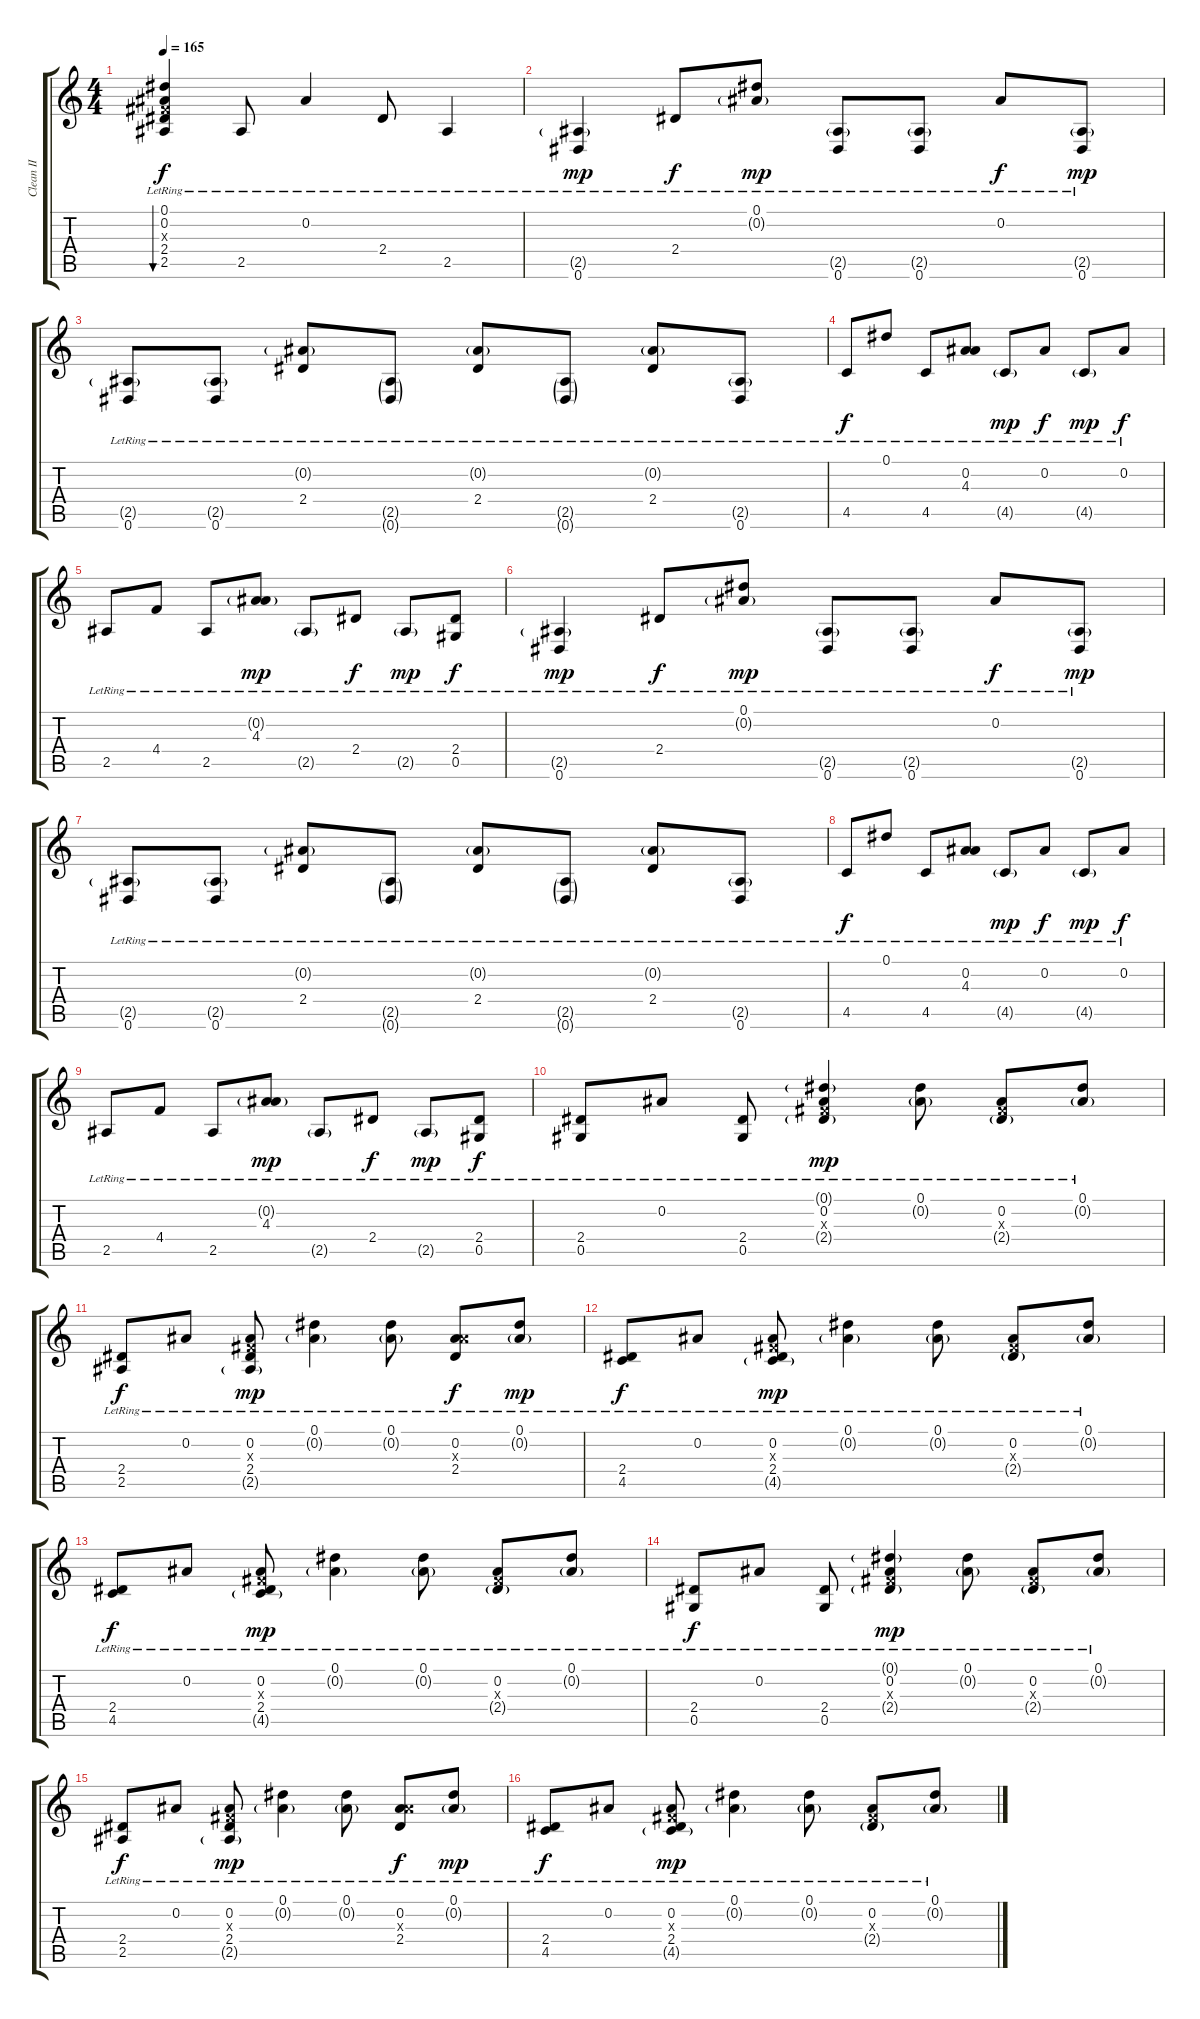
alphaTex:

\track ("Clean II" "Clean II") {instrument electricguitarclean}
\staff {score tabs}
\tuning (Eb4 Bb3 Gb3 Db3 Ab2 Eb2) {hide}
\ts (4 4)
\tempo 165
\clef g2
\ks c
(0.1{lr} 0.2{lr} 0.3{x} 2.4{lr} 2.5{lr}).4{bu 240 dy f} 2.5{lr}.8 0.2{lr}.4 2.4{lr}.8 2.5{lr}.4 |
(2.5{g} 0.6{lr}).4{dy mp} 2.4{lr}.8{dy f} (0.1{lr} 0.2{g}).8{dy mp} (2.5{g} 0.6{lr}).8 (2.5{g} 0.6{lr}).8 0.2{lr}.8{dy f} (2.5{g} 0.6{lr}).8{dy mp} |
(2.5{g} 0.6{lr}).8 (2.5{g} 0.6{lr}).8 (0.2{g lr} 2.4{lr}).8 (2.5{g} 0.6{g lr}).8 (0.2{g lr} 2.4{lr}).8 (2.5{g} 0.6{g lr}).8 (0.2{g lr} 2.4{lr}).8 (2.5{g lr} 0.6{lr}).8 |
4.5{lr}.8{dy f} 0.1{lr}.8 4.5{lr}.8 (0.2{lr} 4.3{lr}).8 4.5{g lr}.8{dy mp} 0.2{lr}.8{dy f} 4.5{g lr}.8{dy mp} 0.2{lr}.8{dy f} |
2.5{lr}.8 4.4{lr}.8 2.5{lr}.8 (0.2{g lr} 4.3{lr}).8{dy mp} 2.5{g lr}.8 2.4{lr}.8{dy f} 2.5{g lr}.8{dy mp} (2.4{lr} 0.5{lr}).8{dy f} |
(2.5{g} 0.6{lr}).4{dy mp} 2.4{lr}.8{dy f} (0.1{lr} 0.2{g}).8{dy mp} (2.5{g} 0.6{lr}).8 (2.5{g} 0.6{lr}).8 0.2{lr}.8{dy f} (2.5{g} 0.6{lr}).8{dy mp} |
(2.5{g} 0.6{lr}).8 (2.5{g} 0.6{lr}).8 (0.2{g lr} 2.4{lr}).8 (2.5{g} 0.6{g lr}).8 (0.2{g lr} 2.4{lr}).8 (2.5{g} 0.6{g lr}).8 (0.2{g lr} 2.4{lr}).8 (2.5{g lr} 0.6{lr}).8 |
4.5{lr}.8{dy f} 0.1{lr}.8 4.5{lr}.8 (0.2{lr} 4.3{lr}).8 4.5{g lr}.8{dy mp} 0.2{lr}.8{dy f} 4.5{g lr}.8{dy mp} 0.2{lr}.8{dy f} |
2.5{lr}.8 4.4{lr}.8 2.5{lr}.8 (0.2{g lr} 4.3{lr}).8{dy mp} 2.5{g lr}.8 2.4{lr}.8{dy f} 2.5{g lr}.8{dy mp} (2.4{lr} 0.5{lr}).8{dy f} |
(2.4{lr} 0.5{lr}).8 0.2{lr}.8 (2.4{lr} 0.5).8 (0.1{g lr} 0.2{lr} 0.3{x} 2.4{g}).4{dy mp} (0.1{lr} 0.2{g lr}).8 (0.2{lr} 0.3{x} 2.4{g lr}).8 (0.1{lr} 0.2{g lr}).8 |
(2.4{lr} 2.5{lr}).8{dy f} 0.2{lr}.8 (0.2 0.3{x} 2.4{lr} 2.5{g}).8{dy mp} (0.1{lr} 0.2{g lr}).4 (0.1{lr} 0.2{g lr}).8 (0.2{lr} 4.3{x} 2.4{lr}).8{dy f} (0.1{lr} 0.2{g lr}).8{dy mp} |
(2.4{lr} 4.5{lr}).8{dy f} 0.2{lr}.8 (0.2{lr} 0.3{x} 2.4{lr} 4.5{g lr}).8{dy mp} (0.1{lr} 0.2{g lr}).4 (0.1{lr} 0.2{g lr}).8 (0.2{lr} 0.3{x} 2.4{g lr}).8 (0.1{lr} 0.2{g lr}).8 |
(2.4{lr} 4.5{lr}).8{dy f} 0.2{lr}.8 (0.2{lr} 0.3{x} 2.4{lr} 4.5{g lr}).8{dy mp} (0.1{lr} 0.2{g lr}).4 (0.1{lr} 0.2{g lr}).8 (0.2{lr} 0.3{x} 2.4{g lr}).8 (0.1{lr} 0.2{g lr}).8 |
(2.4{lr} 0.5{lr}).8{dy f} 0.2{lr}.8 (2.4{lr} 0.5).8 (0.1{g lr} 0.2{lr} 0.3{x} 2.4{g}).4{dy mp} (0.1{lr} 0.2{g lr}).8 (0.2{lr} 0.3{x} 2.4{g lr}).8 (0.1{lr} 0.2{g lr}).8 |
(2.4{lr} 2.5{lr}).8{dy f} 0.2{lr}.8 (0.2 0.3{x} 2.4{lr} 2.5{g}).8{dy mp} (0.1{lr} 0.2{g lr}).4 (0.1{lr} 0.2{g lr}).8 (0.2{lr} 4.3{x} 2.4{lr}).8{dy f} (0.1{lr} 0.2{g lr}).8{dy mp} |
(2.4{lr} 4.5{lr}).8{dy f} 0.2{lr}.8 (0.2{lr} 0.3{x} 2.4{lr} 4.5{g lr}).8{dy mp} (0.1{lr} 0.2{g lr}).4 (0.1{lr} 0.2{g lr}).8 (0.2{lr} 0.3{x} 2.4{g lr}).8 (0.1{lr} 0.2{g lr}).8
